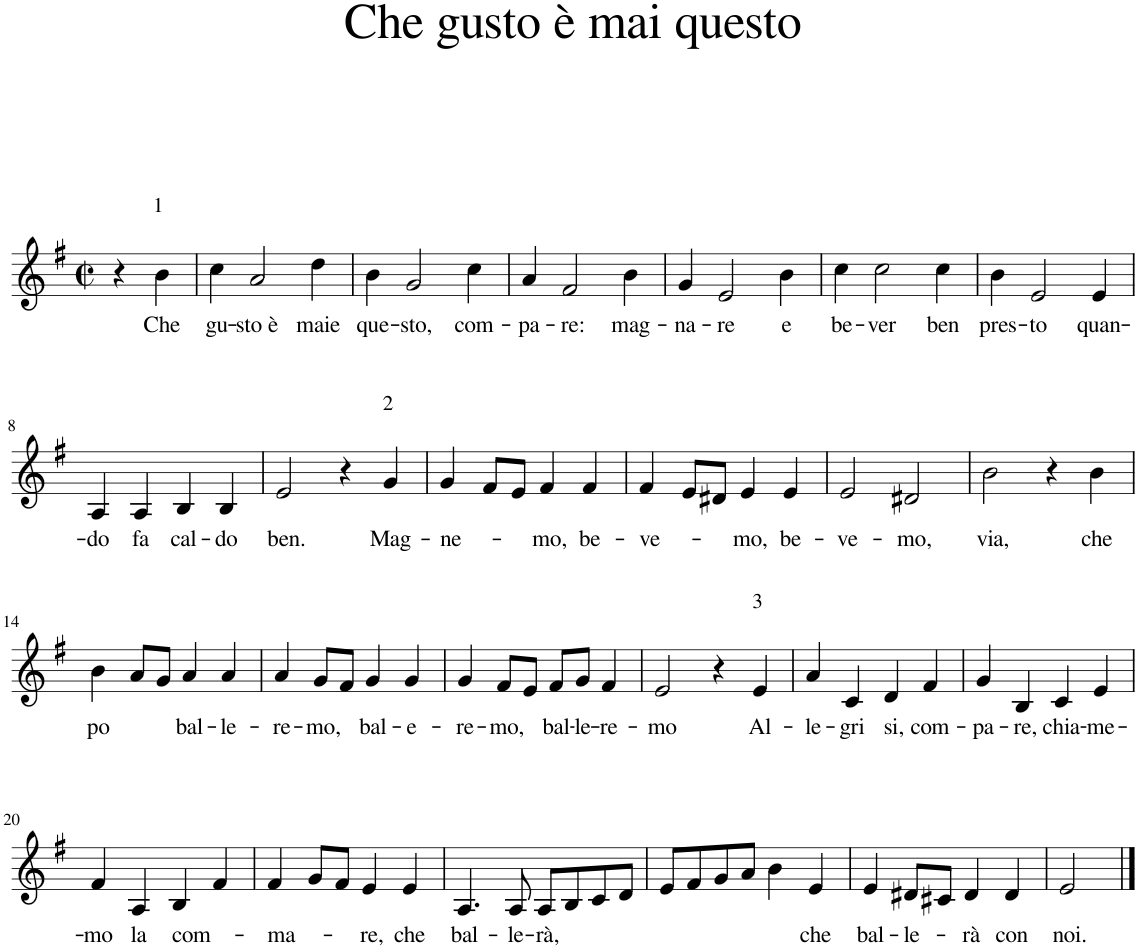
**kern	**text
*part1	*part1
*staff1	*staff1
*I"Soprano	*
*I'S.	*
*clefG2	*
*k[f#]	*
*M2/2	*
*met(c|)	*
=1	=1
4r	.
!LO:TX:a:t=1	!
!	!LO:LY:b
4b\	Che
=2	=2
!	!LO:LY:b
4cc\	gu-
!	!LO:LY:b
2a/	-sto è
!	!LO:LY:b
4dd\	maie
=3	=3
!	!LO:LY:b
4b\	que-
!	!LO:LY:b
2g/	-sto,
!	!LO:LY:b
4cc\	com-
=4	=4
!	!LO:LY:b
4a/	-pa-
!	!LO:LY:b
2f#/	-re:
!	!LO:LY:b
4b\	mag-
=5	=5
!	!LO:LY:b
4g/	-na-
!	!LO:LY:b
2e/	-re
!	!LO:LY:b
4b\	e
=6	=6
!	!LO:LY:b
4cc\	be-
!	!LO:LY:b
2cc\	-ver
!	!LO:LY:b
4cc\	ben
=7	=7
!	!LO:LY:b
4b\	pres-
!	!LO:LY:b
2e/	-to
!	!LO:LY:b
4e/	quan-
!!LO:LB:g=z
=8	=8
!	!LO:LY:b
4A/	-do
!	!LO:LY:b
4A/	fa
!	!LO:LY:b
4B/	cal-
!	!LO:LY:b
4B/	-do
=9	=9
!	!LO:LY:b
2e/	ben.
4r	.
!LO:TX:a:t=2	!
!	!LO:LY:b
4g/	Mag-
=10	=10
!	!LO:LY:b
4g/	-ne-
8f#/L	.
8e/J	.
!	!LO:LY:b
4f#/	-mo,
!	!LO:LY:b
4f#/	be-
=11	=11
!	!LO:LY:b
4f#/	-ve-
8e/L	.
8d#X/J	.
!	!LO:LY:b
4e/	-mo,
!	!LO:LY:b
4e/	be-
=12	=12
!	!LO:LY:b
2e/	-ve-
!	!LO:LY:b
2d#X/	-mo,
=13	=13
!	!LO:LY:b
2b\	via,
4r	.
!	!LO:LY:b
4b\	che
!!LO:LB:g=z
=14	=14
!	!LO:LY:b
4b\	po
8a/L	.
8g/J	.
!	!LO:LY:b
4a/	bal-
!	!LO:LY:b
4a/	-le-
=15	=15
!	!LO:LY:b
4a/	-re-
!	!LO:LY:b
8g/L	-mo,
8f#/J	.
!	!LO:LY:b
4g/	bal-
!	!LO:LY:b
4g/	-e-
=16	=16
!	!LO:LY:b
4g/	-re-
!	!LO:LY:b
8f#/L	-mo,
8e/J	.
!	!LO:LY:b
8f#/L	bal-
!	!LO:LY:b
8g/J	-le-
!	!LO:LY:b
4f#/	-re-
=17	=17
!	!LO:LY:b
2e/	-mo
4r	.
!LO:TX:a:t=3	!
!	!LO:LY:b
4e/	Al-
=18	=18
!	!LO:LY:b
4a/	-le-
!	!LO:LY:b
4c/	-gri
!	!LO:LY:b
4d/	si,
!	!LO:LY:b
4f#/	com-
=19	=19
!	!LO:LY:b
4g/	-pa-
!	!LO:LY:b
4B/	-re,
!	!LO:LY:b
4c/	chia-
!	!LO:LY:b
4e/	-me-
!!LO:LB:g=z
=20	=20
!	!LO:LY:b
4f#/	-mo
!	!LO:LY:b
4A/	la
!	!LO:LY:b
4B/	com-
4f#/	.
=21	=21
!	!LO:LY:b
4f#/	-ma-
8g/L	.
8f#/J	.
!	!LO:LY:b
4e/	-re,
!	!LO:LY:b
4e/	che
=22	=22
!	!LO:LY:b
4.A/	bal-
!	!LO:LY:b
8A/	-le-
!	!LO:LY:b
8A/L	-rà,
8B/	.
8c/	.
8d/J	.
=23	=23
8e/L	.
8f#/	.
8g/	.
8a/J	.
4b\	.
!	!LO:LY:b
4e/	che
=24	=24
!	!LO:LY:b
4e/	bal-
!	!LO:LY:b
8d#X/L	-le-
8c#X/J	.
!	!LO:LY:b
4d#/	-rà
!	!LO:LY:b
4d#/	con
=25	=25
!	!LO:LY:b
2e/	noi.
==	==
*-	*-
